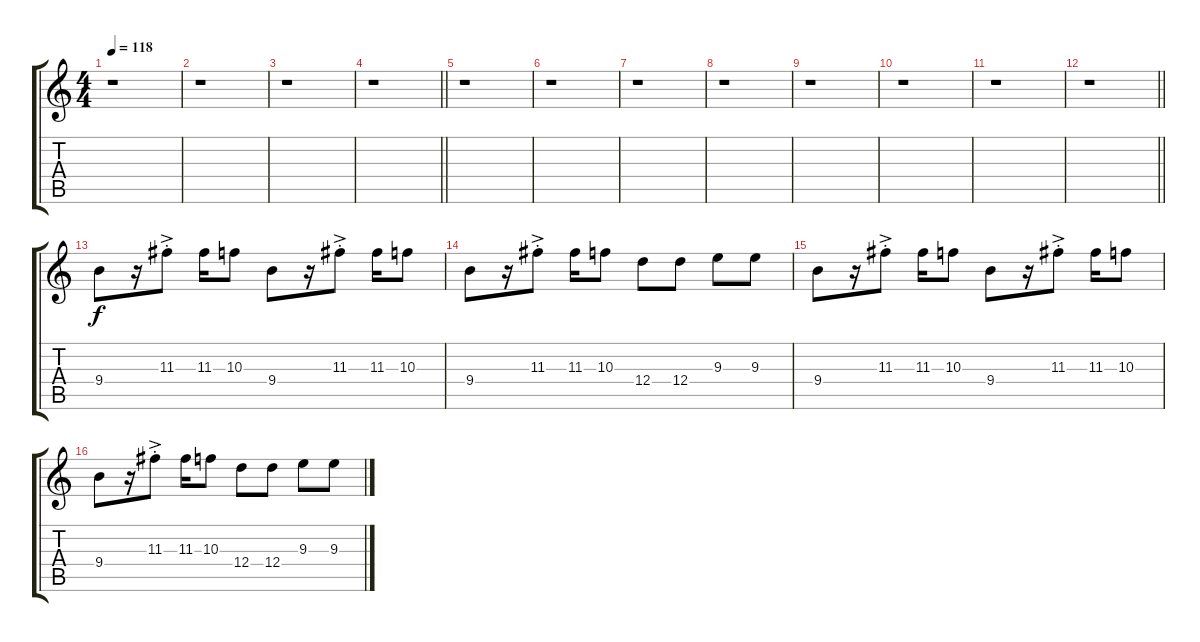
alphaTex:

\track "" {instrument overdrivenguitar}
\staff {score tabs}
\tuning (E4 B3 G3 D3 A2 E2) {hide}
\ts (4 4)
\tempo 118
\clef g2
\ks c
r.1{dy f instrument overdrivenguitar} |
r.1 |
r.1 |
\barLineRight lightlight
r.1 |
r.1 |
r.1 |
r.1 |
r.1 |
r.1 |
r.1 |
r.1 |
\barLineRight lightlight
r.1 |
9.4.8 r.16 11.3{ac st}.8 11.3.16 10.3.8 9.4.8 r.16 11.3{ac st}.8 11.3.16 10.3.8 |
9.4.8 r.16 11.3{ac st}.8 11.3.16 10.3.8 12.4.8 12.4.8 9.3.8 9.3.8 |
9.4.8 r.16 11.3{ac st}.8 11.3.16 10.3.8 9.4.8 r.16 11.3{ac st}.8 11.3.16 10.3.8 |
9.4.8 r.16 11.3{ac st}.8 11.3.16 10.3.8 12.4.8 12.4.8 9.3.8 9.3.8
